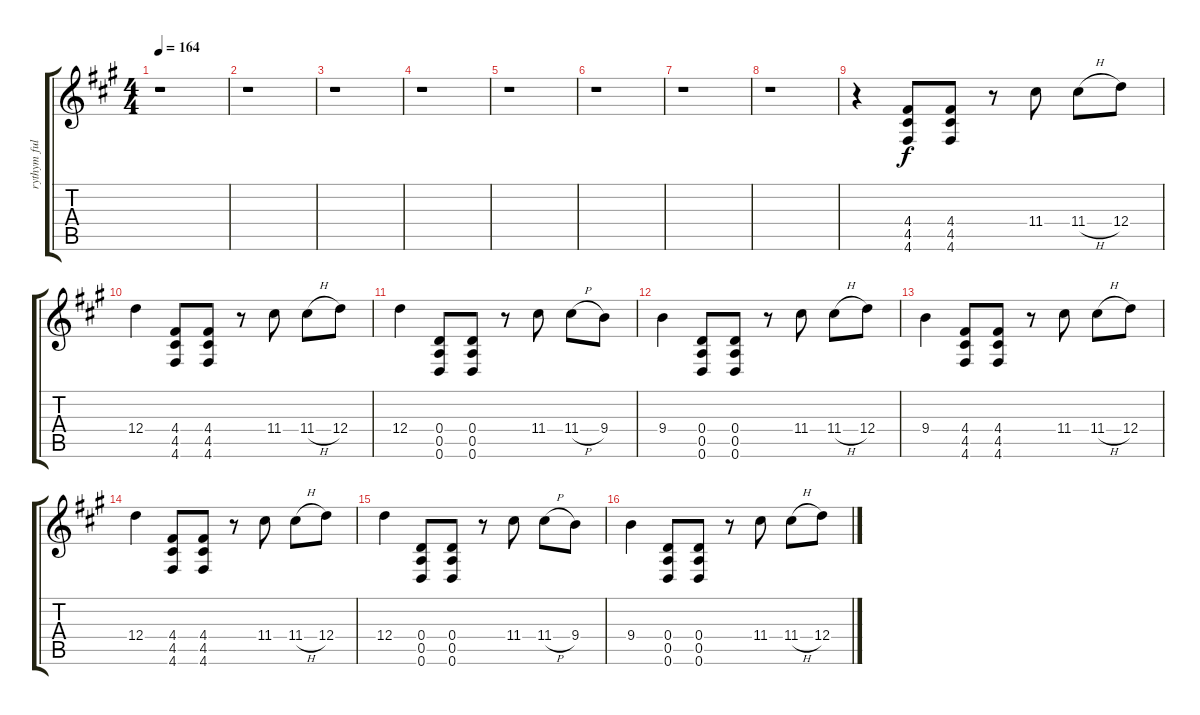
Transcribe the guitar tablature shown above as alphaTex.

\track ("rythym full" "rythym ful") {instrument distortionguitar}
\staff {score tabs}
\tuning (E4 B3 G3 D3 A2 D2) {hide}
\ts (4 4)
\tempo 164
\clef g2
\ks a
r.1{dy f instrument distortionguitar} |
r.1 |
r.1 |
r.1 |
r.1 |
r.1 |
r.1 |
r.1 |
r.4 (4.4 4.5 4.6).8 (4.4 4.5 4.6).8 r.8 11.4.8 11.4{h}.8 12.4.8 |
12.4.4 (4.4 4.5 4.6).8 (4.4 4.5 4.6).8 r.8 11.4.8 11.4{h}.8 12.4.8 |
12.4.4 (0.4 0.5 0.6).8 (0.4 0.5 0.6).8 r.8 11.4.8 11.4{h}.8 9.4.8 |
9.4.4 (0.4 0.5 0.6).8 (0.4 0.5 0.6).8 r.8 11.4.8 11.4{h}.8 12.4.8 |
9.4.4 (4.4 4.5 4.6).8 (4.4 4.5 4.6).8 r.8 11.4.8 11.4{h}.8 12.4.8 |
12.4.4 (4.4 4.5 4.6).8 (4.4 4.5 4.6).8 r.8 11.4.8 11.4{h}.8 12.4.8 |
12.4.4 (0.4 0.5 0.6).8 (0.4 0.5 0.6).8 r.8 11.4.8 11.4{h}.8 9.4.8 |
9.4.4 (0.4 0.5 0.6).8 (0.4 0.5 0.6).8 r.8 11.4.8 11.4{h}.8 12.4.8
